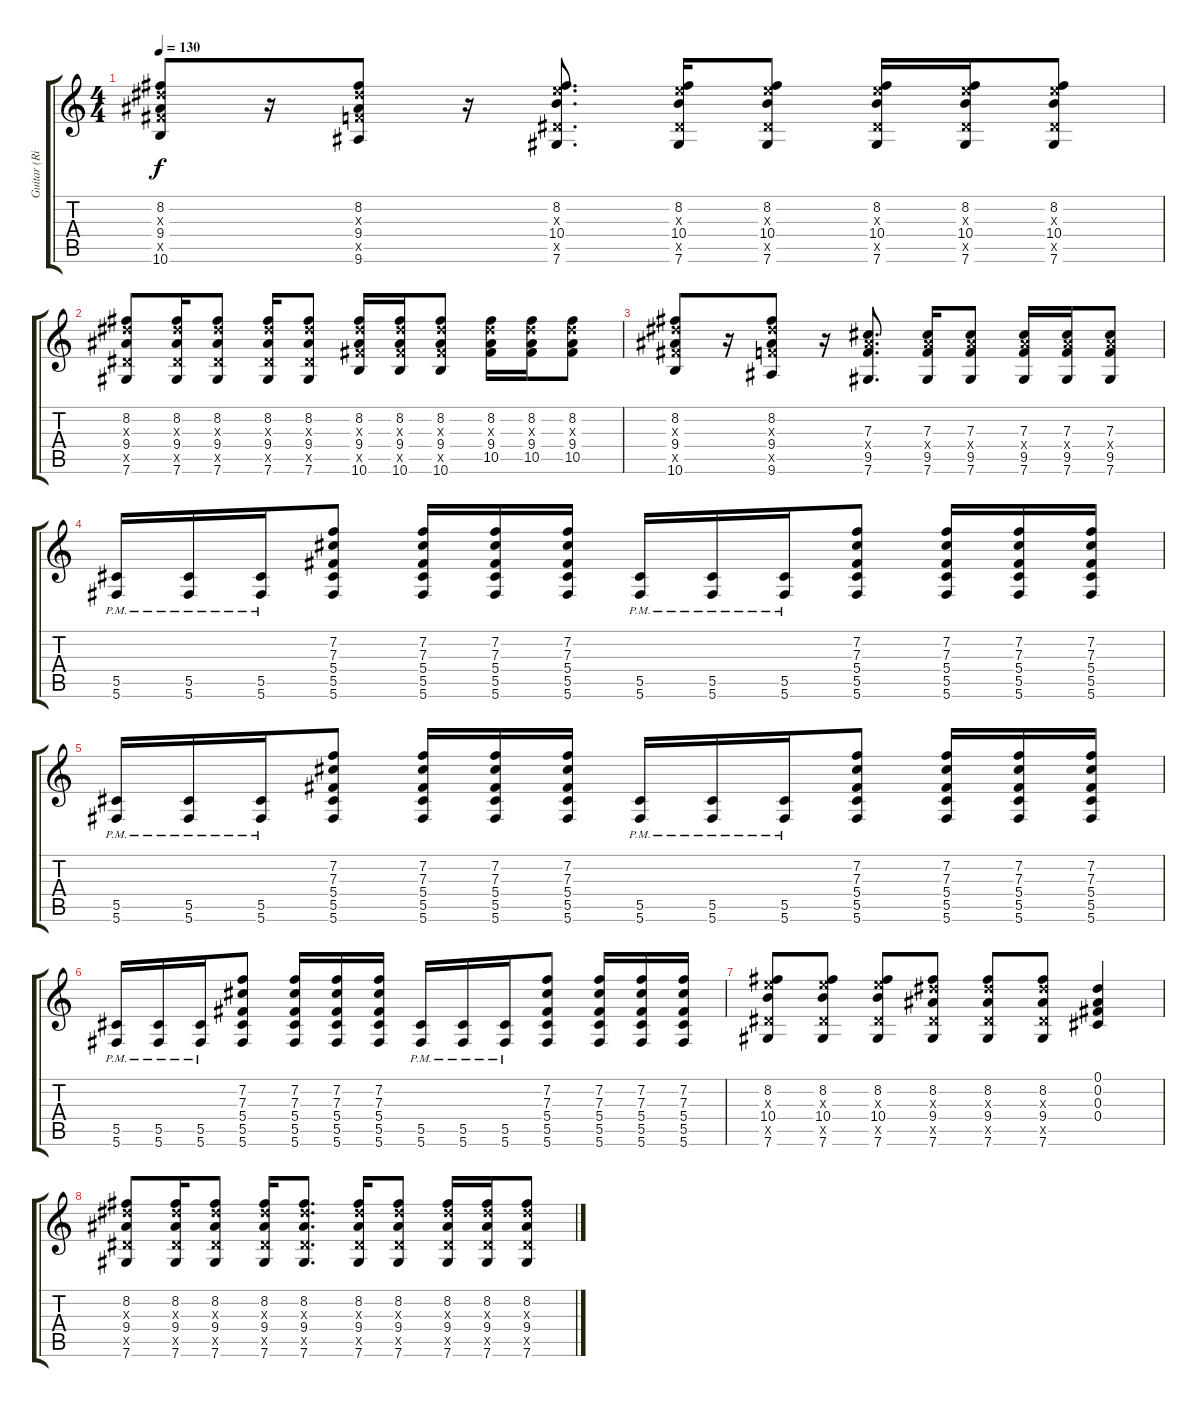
\track ("Guitar (Right)" "Guitar (Ri") {instrument distortionguitar}
\staff {score tabs}
\tuning (Eb4 Bb3 Gb3 Db3 Ab2 Db2) {hide}
\ts (4 4)
\tempo 130
\clef g2
\ks c
(8.2 9.3{x} 9.4 10.5{x} 10.6).8{dy f} r.16 (8.2 9.3{x} 9.4 9.5{x} 9.6).8 r.16 (8.2 10.3{x} 10.4 7.5{x} 7.6).8{d} (8.2 10.3{x} 10.4 7.5{x} 7.6).16 (8.2 10.3{x} 10.4 7.5{x} 7.6).8 (8.2 10.3{x} 10.4 7.5{x} 7.6).16 (8.2 10.3{x} 10.4 7.5{x} 7.6).16 (8.2 10.3{x} 10.4 7.5{x} 7.6).8 |
(8.2 9.3{x} 9.4 7.5{x} 7.6).8 (8.2 9.3{x} 9.4 7.5{x} 7.6).16 (8.2 9.3{x} 9.4 7.5{x} 7.6).8 (8.2 9.3{x} 9.4 7.5{x} 7.6).16 (8.2 9.3{x} 9.4 7.5{x} 7.6).8 (8.2 9.3{x} 9.4 10.5{x} 10.6).16 (8.2 9.3{x} 9.4 10.5{x} 10.6).16 (8.2 9.3{x} 9.4 10.5{x} 10.6).8 (8.2 9.3{x} 9.4 10.5).16 (8.2 9.3{x} 9.4 10.5).16 (8.2 9.3{x} 9.4 10.5).8 |
(8.2 9.3{x} 9.4 10.5{x} 10.6).8 r.16 (8.2 9.3{x} 9.4 9.5{x} 9.6).8 r.16 (7.3 9.4{x} 9.5 7.6).8{d} (7.3 9.4{x} 9.5 7.6).16 (7.3 9.4{x} 9.5 7.6).8 (7.3 9.4{x} 9.5 7.6).16 (7.3 9.4{x} 9.5 7.6).16 (7.3 9.4{x} 9.5 7.6).8 |
(5.5{pm} 5.6{pm}).16 (5.5{pm} 5.6{pm}).16 (5.5{pm} 5.6{pm}).16 (7.2 7.3 5.4 5.5 5.6).8 (7.2 7.3 5.4 5.5 5.6).16 (7.2 7.3 5.4 5.5 5.6).16 (7.2 7.3 5.4 5.5 5.6).16 (5.5{pm} 5.6{pm}).16 (5.5{pm} 5.6{pm}).16 (5.5{pm} 5.6{pm}).16 (7.2 7.3 5.4 5.5 5.6).8 (7.2 7.3 5.4 5.5 5.6).16 (7.2 7.3 5.4 5.5 5.6).16 (7.2 7.3 5.4 5.5 5.6).16 |
(5.5{pm} 5.6{pm}).16 (5.5{pm} 5.6{pm}).16 (5.5{pm} 5.6{pm}).16 (7.2 7.3 5.4 5.5 5.6).8 (7.2 7.3 5.4 5.5 5.6).16 (7.2 7.3 5.4 5.5 5.6).16 (7.2 7.3 5.4 5.5 5.6).16 (5.5{pm} 5.6{pm}).16 (5.5{pm} 5.6{pm}).16 (5.5{pm} 5.6{pm}).16 (7.2 7.3 5.4 5.5 5.6).8 (7.2 7.3 5.4 5.5 5.6).16 (7.2 7.3 5.4 5.5 5.6).16 (7.2 7.3 5.4 5.5 5.6).16 |
(5.5{pm} 5.6{pm}).16 (5.5{pm} 5.6{pm}).16 (5.5{pm} 5.6{pm}).16 (7.2 7.3 5.4 5.5 5.6).8 (7.2 7.3 5.4 5.5 5.6).16 (7.2 7.3 5.4 5.5 5.6).16 (7.2 7.3 5.4 5.5 5.6).16 (5.5{pm} 5.6{pm}).16 (5.5{pm} 5.6{pm}).16 (5.5{pm} 5.6{pm}).16 (7.2 7.3 5.4 5.5 5.6).8 (7.2 7.3 5.4 5.5 5.6).16 (7.2 7.3 5.4 5.5 5.6).16 (7.2 7.3 5.4 5.5 5.6).16 |
(8.2 10.3{x} 10.4 7.5{x} 7.6).8 (8.2 10.3{x} 10.4 7.5{x} 7.6).8 (8.2 10.3{x} 10.4 7.5{x} 7.6).8 (8.2 9.3{x} 9.4 7.5{x} 7.6).8 (8.2 9.3{x} 9.4 7.5{x} 7.6).8 (8.2 9.3{x} 9.4 7.5{x} 7.6).8 (0.1 0.2 0.3 0.4).4 |
(8.2 9.3{x} 9.4 7.5{x} 7.6).8 (8.2 9.3{x} 9.4 7.5{x} 7.6).16 (8.2 9.3{x} 9.4 7.5{x} 7.6).8 (8.2 9.3{x} 9.4 7.5{x} 7.6).16 (8.2 9.3{x} 9.4 7.5{x} 7.6).8{d} (8.2 9.3{x} 9.4 7.5{x} 7.6).16 (8.2 9.3{x} 9.4 7.5{x} 7.6).8 (8.2 9.3{x} 9.4 7.5{x} 7.6).16 (8.2 9.3{x} 9.4 7.5{x} 7.6).16 (8.2 9.3{x} 9.4 7.5{x} 7.6).8
